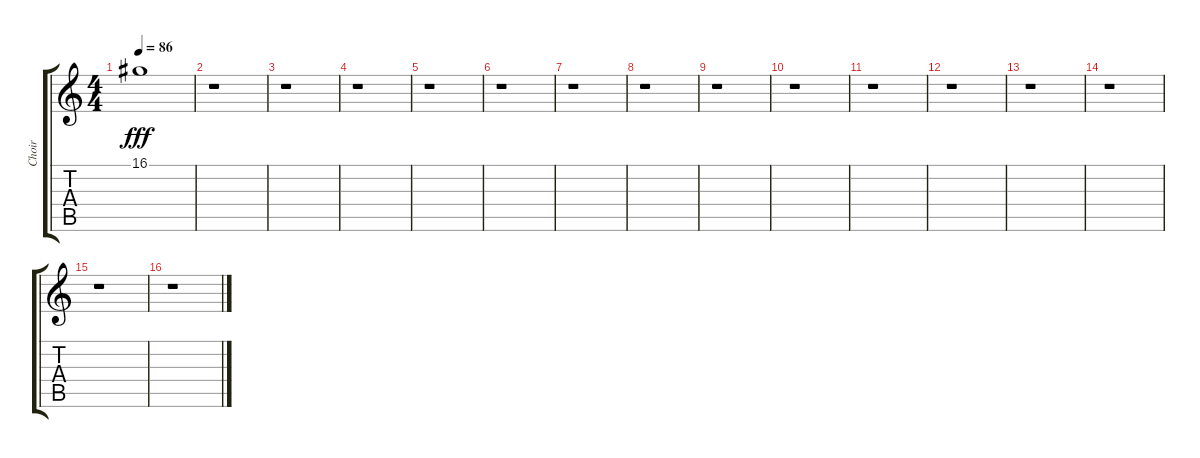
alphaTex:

\track ("Choir" "Choir") {instrument choiraahs}
\staff {score tabs}
\tuning (E4 B3 G3 D3 A2 E2) {hide}
\ts (4 4)
\tempo 86
\clef g2
\ks c
16.1.1{dy fff} |
r.1 |
r.1 |
r.1 |
r.1 |
r.1 |
r.1 |
r.1 |
r.1 |
r.1 |
r.1 |
r.1 |
r.1 |
r.1 |
r.1 |
r.1
